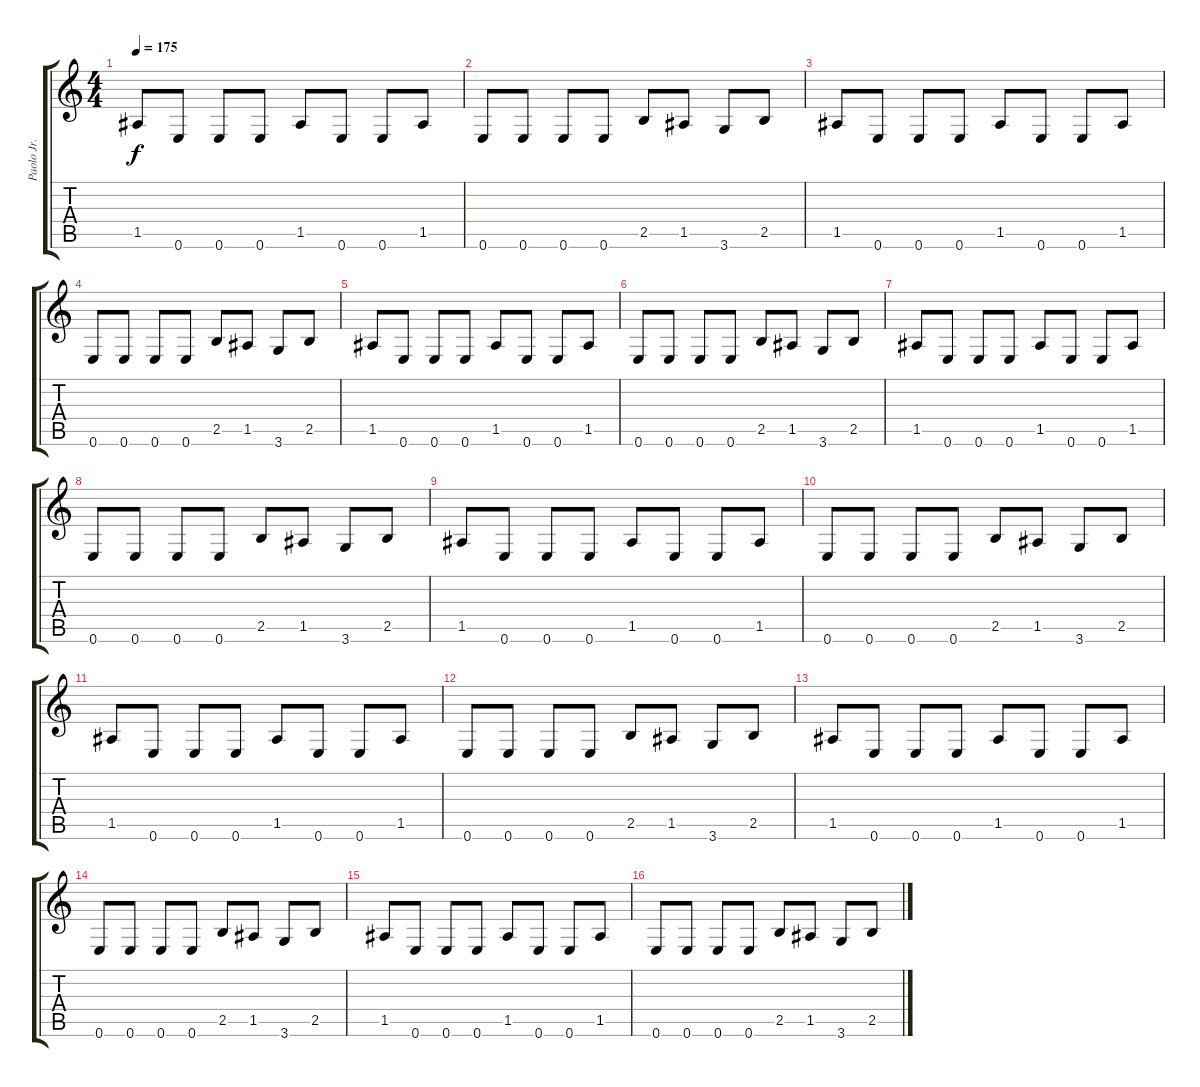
\track ("Paolo Jr." "Paolo Jr.") {instrument electricbassfinger}
\staff {score tabs}
\tuning (E4 B3 G3 D3 A2 E2) {hide}
\ts (4 4)
\tempo 175
\clef g2
\ks c
1.5.8{dy f} 0.6.8 0.6.8 0.6.8 1.5.8 0.6.8 0.6.8 1.5.8 |
0.6.8 0.6.8 0.6.8 0.6.8 2.5.8 1.5.8 3.6.8 2.5.8 |
1.5.8 0.6.8 0.6.8 0.6.8 1.5.8 0.6.8 0.6.8 1.5.8 |
0.6.8 0.6.8 0.6.8 0.6.8 2.5.8 1.5.8 3.6.8 2.5.8 |
1.5.8 0.6.8 0.6.8 0.6.8 1.5.8 0.6.8 0.6.8 1.5.8 |
0.6.8 0.6.8 0.6.8 0.6.8 2.5.8 1.5.8 3.6.8 2.5.8 |
1.5.8 0.6.8 0.6.8 0.6.8 1.5.8 0.6.8 0.6.8 1.5.8 |
0.6.8 0.6.8 0.6.8 0.6.8 2.5.8 1.5.8 3.6.8 2.5.8 |
1.5.8 0.6.8 0.6.8 0.6.8 1.5.8 0.6.8 0.6.8 1.5.8 |
0.6.8 0.6.8 0.6.8 0.6.8 2.5.8 1.5.8 3.6.8 2.5.8 |
1.5.8 0.6.8 0.6.8 0.6.8 1.5.8 0.6.8 0.6.8 1.5.8 |
0.6.8 0.6.8 0.6.8 0.6.8 2.5.8 1.5.8 3.6.8 2.5.8 |
1.5.8 0.6.8 0.6.8 0.6.8 1.5.8 0.6.8 0.6.8 1.5.8 |
0.6.8 0.6.8 0.6.8 0.6.8 2.5.8 1.5.8 3.6.8 2.5.8 |
1.5.8 0.6.8 0.6.8 0.6.8 1.5.8 0.6.8 0.6.8 1.5.8 |
0.6.8 0.6.8 0.6.8 0.6.8 2.5.8 1.5.8 3.6.8 2.5.8
